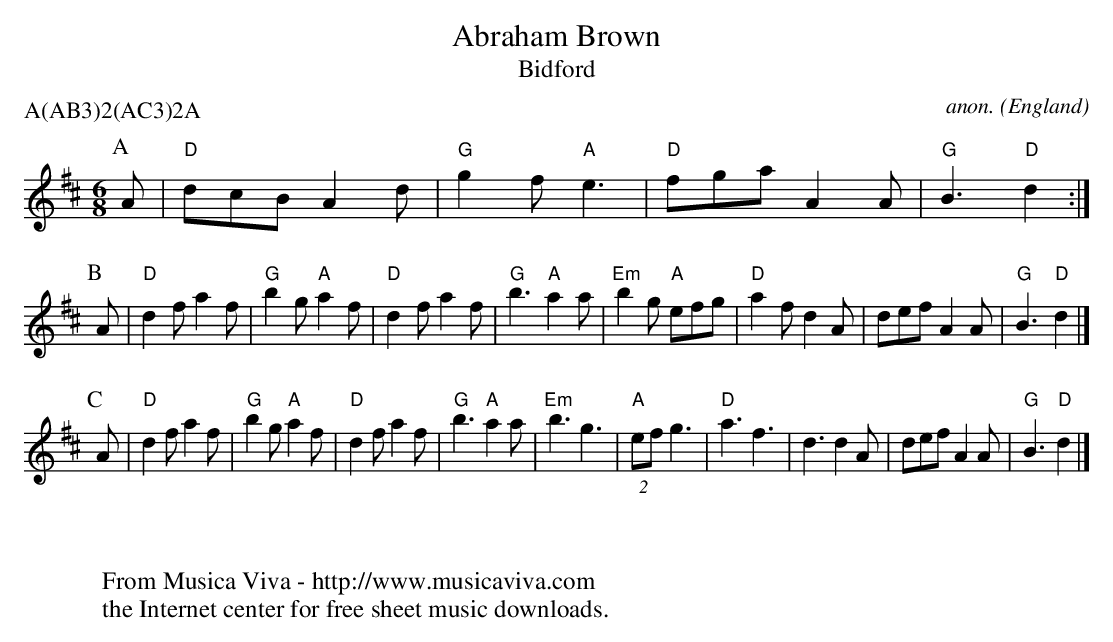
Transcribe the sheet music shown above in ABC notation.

X:1
T:Abraham Brown
T:Bidford
C:anon.
O:England
P:A(AB3)2(AC3)2A
M:6/8
K:D
P:A
A|"D"dcB A2 d|"G"g2 f "A"e3|"D"fga A2 A|"G"B3 "D"d2:|
P:B
A|"D"d2 f a2 f|"G"b2 g "A"a2 f|"D"d2 f a2 f|"G"b3 "A"a2 a|\
"Em"b2 g "A"efg|"D"a2 f d2 A|def A2 A|"G"B3 "D"d2|]
P:C
A|"D"d2 f a2 f|"G"b2 g "A"a2 f|"D"d2 f a2 f|"G"b3 "A"a2 a|\
"Em"b3 g3|"A"(2ef g3|"D"a3 f3|d3 d2 A|def A2 A|"G"B3 "D"d2|]
W:
W:
W:  From Musica Viva - http://www.musicaviva.com
W:  the Internet center for free sheet music downloads.
